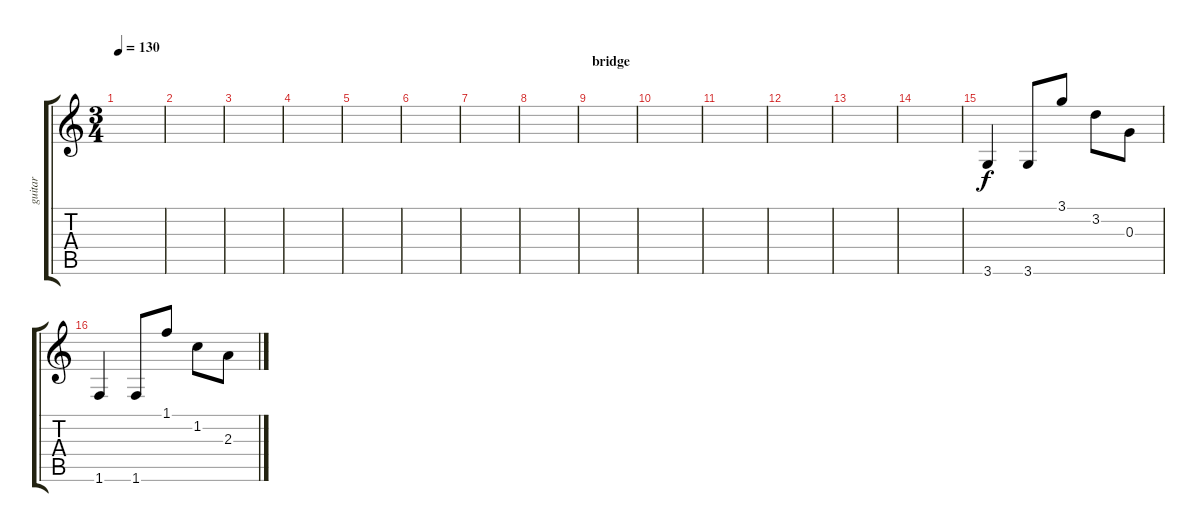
\track ("guitar" "guitar") {instrument electricguitarclean}
\staff {score tabs}
\tuning (E4 B3 G3 D3 A2 E2) {hide}
\ts (3 4)
\tempo 130
\clef g2
\ks c
|
|
|
|
|
|
|
|
\section ("" "bridge")
|
|
|
|
|
|
3.6.4 3.6.8 3.1.8 3.2.8 0.3.8 |
1.6.4 1.6.8 1.1.8 1.2.8 2.3.8
